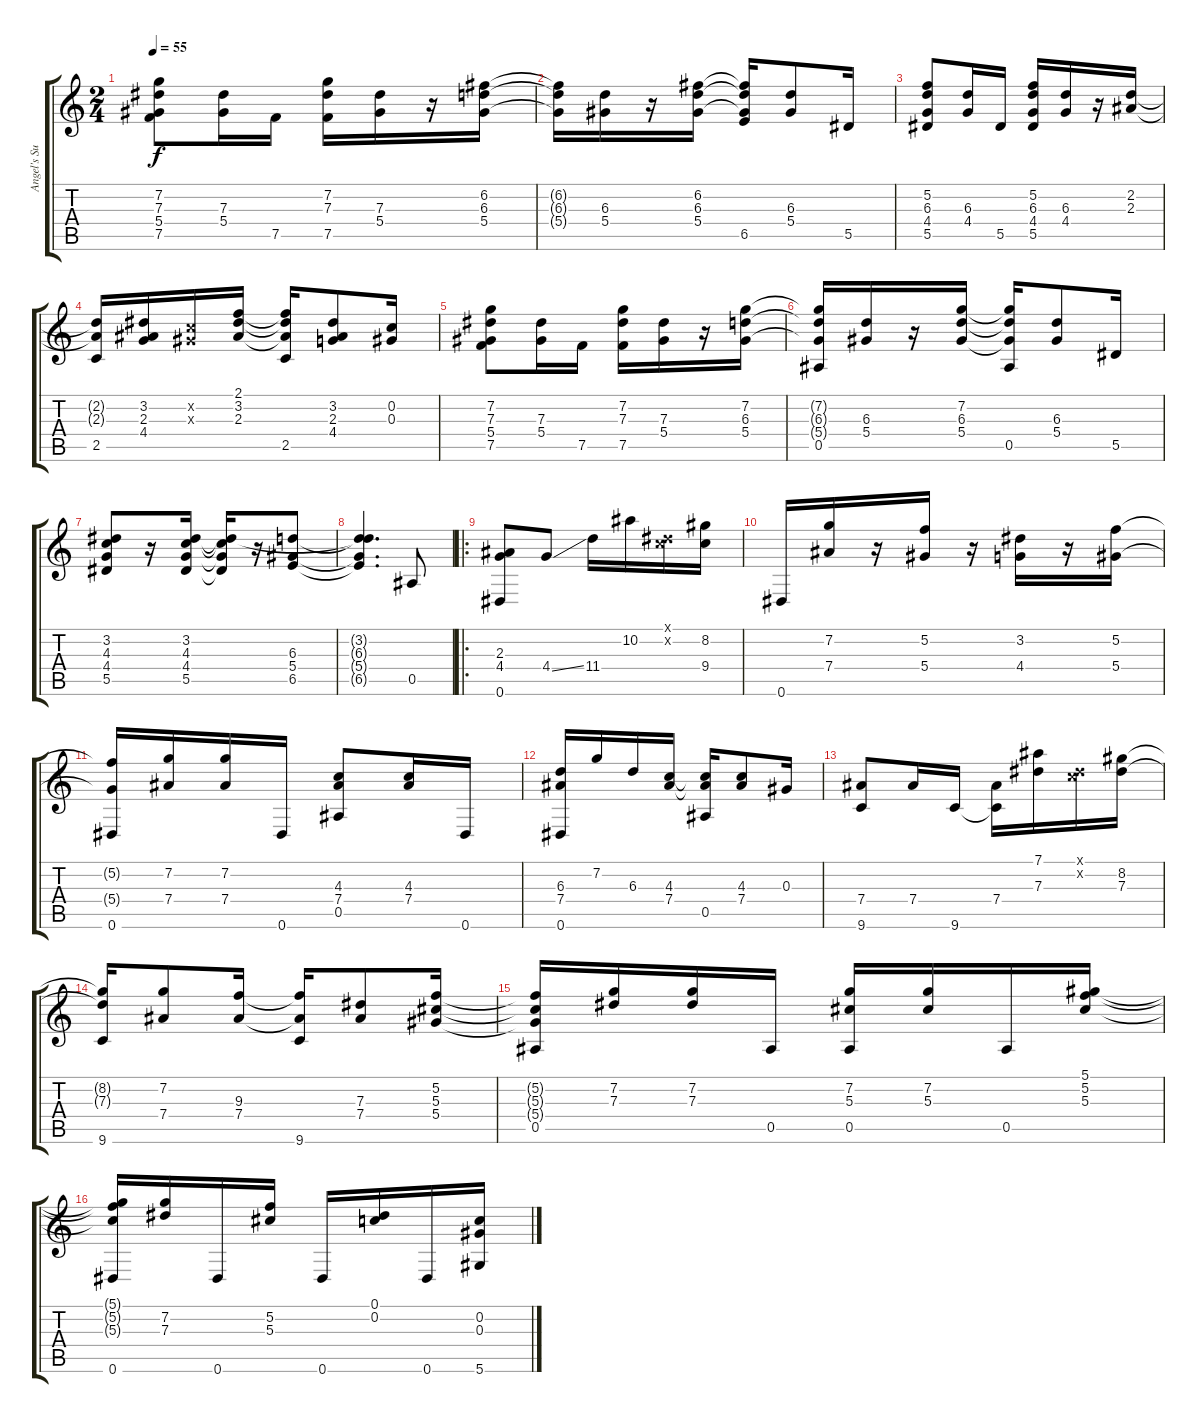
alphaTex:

\track ("Angel's Sunday" "Angel's Su") {instrument acousticguitarnylon}
\staff {score tabs}
\tuning (Eb4 C4 Ab3 Eb3 Bb2 Eb2) {hide}
\ts (2 4)
\tempo 55
\clef g2
\ks c
(7.2 7.3 5.4 7.5).8{dy f instrument acousticguitarnylon} (7.3 5.4).16 7.5.16 (7.2 7.3 7.5).16 (7.3 5.4).16 r.16 (6.2 6.3 5.4).16 |
(6.2{t} 6.3{t} 5.4{t}).16 (6.3 5.4).16 r.16 (6.2 6.3 5.4).16 (6.2{t} 6.3{t} 5.4{t} 6.5).16 (6.3 5.4).8 5.5.16 |
(5.2 6.3 4.4 5.5).8 (6.3 4.4).16 5.5.16 (5.2 6.3 4.4 5.5).16 (6.3 4.4).16 r.16 (2.2 2.3).16 |
(2.2{t} 2.3{t} 2.5).16 (3.2 2.3 4.4).16 (0.2{x} 0.3{x}).16 (2.1 3.2 2.3).16 (2.1{t} 3.2{t} 2.3{t} 2.5).16 (3.2 2.3 4.4).8 (0.2 0.3).16 |
(7.2 7.3 5.4 7.5).8 (7.3 5.4).16 7.5.16 (7.2 7.3 7.5).16 (7.3 5.4).16 r.16 (7.2 6.3 5.4).16 |
(7.2{t} 6.3{t} 5.4{t} 0.5).16 (6.3 5.4).16 r.16 (7.2 6.3 5.4).16 (7.2{t} 6.3{t} 5.4{t} 0.5).16 (6.3 5.4).8 5.5.16 |
(3.2 4.3 4.4 5.5).8 r.16 (3.2 4.3 4.4 5.5).16 (3.2{t} 4.3{t} 4.4{t} 5.5{t}).16 r.16 (6.3 5.4 6.5).8 |
(3.2{t} 6.3{t} 5.4{t} 6.5{t}).4{d} 0.5.8 |
\ro
(2.3 4.4 0.6).8 4.4{ss}.8 11.4.16 10.2.16 (0.1{x} 0.2{x}).16 (8.2 9.4).16 |
0.6.16 (7.2 7.4).16 r.16 (5.2 5.4).16 r.16 (3.2 4.4).16 r.16 (5.2 5.4).16 |
(5.2{t} 5.4{t} 0.6).16 (7.2 7.4).16 (7.2 7.4).16 0.6.16 (4.3 7.4 0.5).8 (4.3 7.4).16 0.6.16 |
(6.3 7.4 0.6).16 7.2.16 6.3.16 (4.3 7.4).16 (4.3{t} 7.4{t} 0.5).16 (4.3 7.4).8 0.3.16 |
(7.4 9.6).8 7.4.16 9.6.16 (7.4 9.6{t}).16 (7.1 7.3).16 (0.1{x} 0.2{x}).16 (8.2 7.3).16 |
(8.2{t} 7.3{t} 9.6).16 (7.2 7.4).8 (9.3 7.4).16 (9.3{t} 7.4{t} 9.6).16 (7.3 7.4).8 (5.2 5.3 5.4).16 |
(5.2{t} 5.3{t} 5.4{t} 0.5).16 (7.2 7.3).16 (7.2 7.3).16 0.5.16 (7.2 5.3 0.5).16 (7.2 5.3).16 0.5.16 (5.1 5.2 5.3).16 |
(5.1{t} 5.2{t} 5.3{t} 0.6).16 (7.2 7.3).16 0.6.16 (5.2 5.3).16 0.6.16 (0.1 0.2).16 0.6.16 (0.2 0.3 5.6).16
